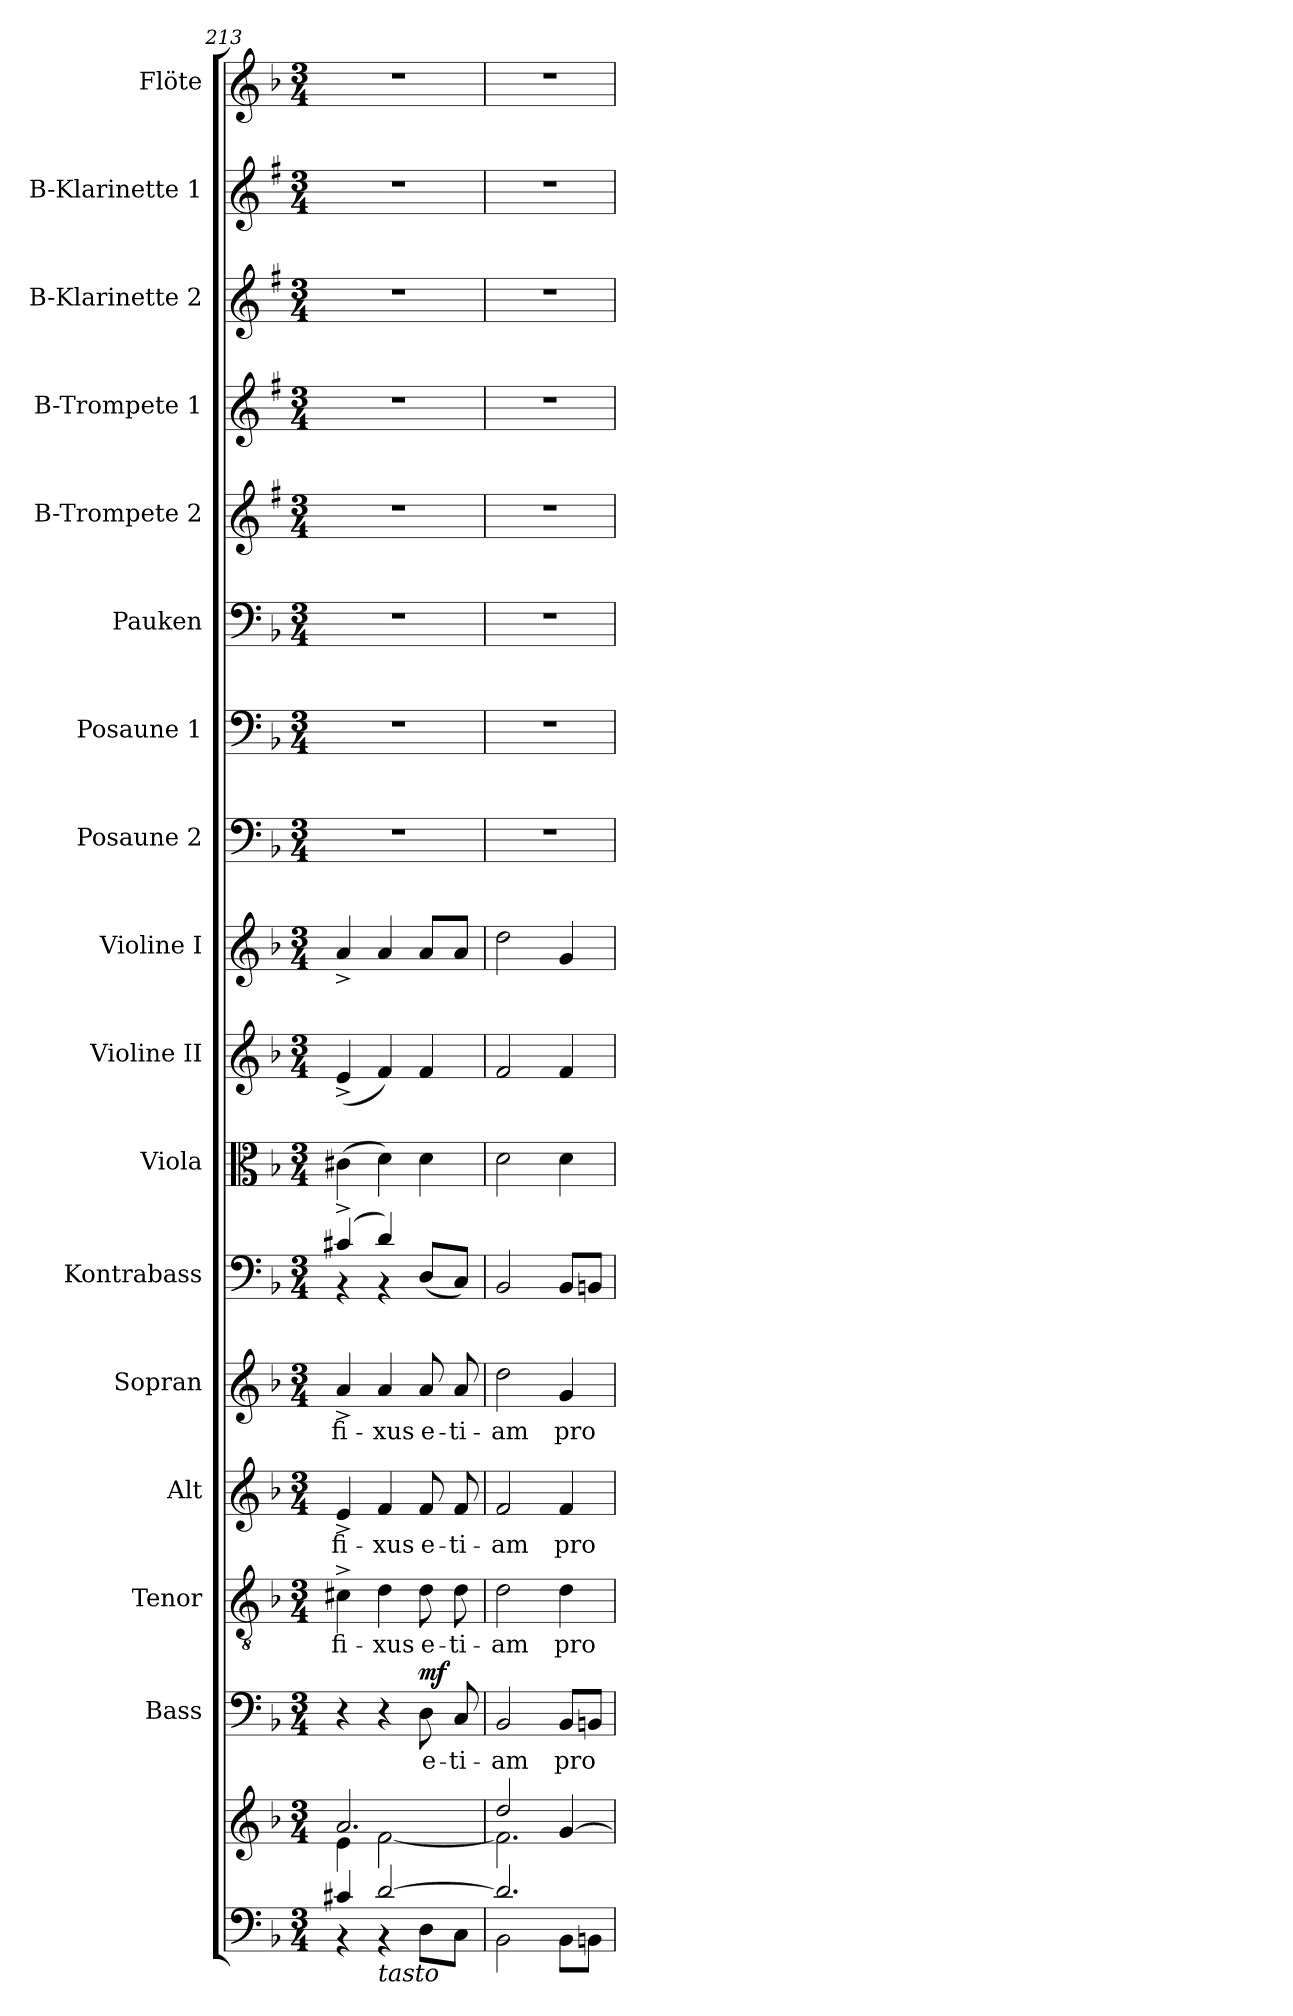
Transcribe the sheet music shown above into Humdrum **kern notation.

**kern	**kern	**kern	**text	**dynam	**kern	**text	**kern	**text	**kern	**text	**kern	**kern	**kern	**kern	**kern	**kern	**kern	**kern	**kern	**kern	**kern	**kern
*part17	*part17	*part16	*part16	*part16	*part15	*part15	*part14	*part14	*part13	*part13	*part12	*part11	*part10	*part9	*part8	*part7	*part6	*part5	*part4	*part3	*part2	*part1
*staff18	*staff17	*staff16	*staff16	*staff16	*staff15	*staff15	*staff14	*staff14	*staff13	*staff13	*staff12	*staff11	*staff10	*staff9	*staff8	*staff7	*staff6	*staff5	*staff4	*staff3	*staff2	*staff1
*	*	*I"Bass	*	*	*I"Tenor	*	*I"Alt	*	*I"Sopran	*	*I"Kontrabass	*I"Viola	*I"Violine II	*I"Violine I	*I"Posaune 2	*I"Posaune 1	*I"Pauken	*I"B-Trompete 2	*I"B-Trompete 1	*I"B-Klarinette 2	*I"B-Klarinette 1	*I"Flöte
*	*	*I'B.	*	*	*I'T.	*	*I'A.	*	*I'S.	*	*I'Kb.	*I'Vla.	*I'Vl. II	*I'Vl. I	*I'Pos. 2	*I'Pos. 1	*I'Pk.	*I'B Trp. 2	*I'B Trp. 1	*I'B Kl. 2	*I'B Kl. 1	*I'Fl.
*clefF4	*clefG2	*clefF4	*	*	*clefGv2	*	*clefG2	*	*clefG2	*	*clefF4	*clefC3	*clefG2	*clefG2	*clefF4	*clefF4	*clefF4	*clefG2	*clefG2	*clefG2	*clefG2	*clefG2
*	*	*	*	*	*	*	*	*	*	*	*ITrd7c12	*	*	*	*	*	*	*ITrd1c2	*ITrd1c2	*ITrd1c2	*ITrd1c2	*
*k[b-]	*k[b-]	*k[b-]	*	*	*k[b-]	*	*k[b-]	*	*k[b-]	*	*k[b-]	*k[b-]	*k[b-]	*k[b-]	*k[b-]	*k[b-]	*k[b-]	*k[b-]	*k[b-]	*k[b-]	*k[b-]	*k[b-]
*F:	*F:	*F:	*	*	*F:	*	*F:	*	*F:	*	*F:	*F:	*F:	*F:	*F:	*F:	*F:	*F:	*F:	*F:	*F:	*F:
*M3/4	*M3/4	*M3/4	*	*	*M3/4	*	*M3/4	*	*M3/4	*	*M3/4	*M3/4	*M3/4	*M3/4	*M3/4	*M3/4	*M3/4	*M3/4	*M3/4	*M3/4	*M3/4	*M3/4
=213	=213	=213	=213	=213	=213	=213	=213	=213	=213	=213	=213	=213	=213	=213	=213	=213	=213	=213	=213	=213	=213	=213
*^	*^	*	*	*	*	*	*	*	*	*	*	*	*	*	*	*	*	*	*	*	*	*
!	!	!	!	!	!	!	!	!LO:LY:b	!	!LO:LY:b	!	!LO:LY:b	!	!	!	!	!	!	!	!	!	!	!	!
*	*	*	*	*	*	*	*	*	*	*	*	*	*^	*	*	*	*	*	*	*	*	*	*	*
4c#X/	4r	2.a/	4e\	4r	.	.	4c#X^>\	-fi-	4e^>/	-fi-	4a^>/	-fi-	(4C#X^>/	4r	(>4c#X\	(<4e^</	4a^</	2.r	2.r	2.r	2.r	2.r	2.r	2.r	2.r
!LO:TX:b:i:t=tasto	!	!	!	!	!	!	!	!	!	!	!	!	!	!	!	!	!	!	!	!	!	!	!	!	!
!	!	!	!	!	!	!	!	!LO:LY:b	!	!LO:LY:b	!	!LO:LY:b	!	!	!	!	!	!	!	!	!	!	!	!	!
[>2d/	4r	.	[<2f\	4r	.	.	4d\	-xus	4f/	-xus	4a/	-xus	4D/)	4r	4d\)	4f/)	4a/	.	.	.	.	.	.	.	.
!	!	!	!	!	!LO:LY:b	!LO:DY:a	!	!LO:LY:b	!	!LO:LY:b	!	!LO:LY:b	!	!	!	!	!	!	!	!	!	!	!	!	!
.	8D\L	.	.	8D\	e-	mf	8d\	e-	8f/	e-	8a/	e-	(<8DD/L	4ryy	4d\	4f/	8a/L	.	.	.	.	.	.	.	.
!	!	!	!	!	!LO:LY:b	!	!	!LO:LY:b	!	!LO:LY:b	!	!LO:LY:b	!	!	!	!	!	!	!	!	!	!	!	!	!
.	8C\J	.	.	8C/	-ti-	.	8d\	-ti-	8f/	-ti-	8a/	-ti-	8CC/J)	.	.	.	8a/J	.	.	.	.	.	.	.	.
*	*	*	*	*	*	*	*	*	*	*	*	*	*v	*v	*	*	*	*	*	*	*	*	*	*	*
=214	=214	=214	=214	=214	=214	=214	=214	=214	=214	=214	=214	=214	=214	=214	=214	=214	=214	=214	=214	=214	=214	=214	=214	=214
!	!	!	!	!	!LO:LY:b	!	!	!LO:LY:b	!	!LO:LY:b	!	!LO:LY:b	!	!	!	!	!	!	!	!	!	!	!	!
2.d/]	2BB-\	2dd/	2.f\]	2BB-/	-am	.	2d\	-am	2f/	-am	2dd\	-am	2BBB-/	2d\	2f/	2dd\	2.r	2.r	2.r	2.r	2.r	2.r	2.r	2.r
!	!	!	!	!	!LO:LY:b	!	!	!LO:LY:b	!	!LO:LY:b	!	!LO:LY:b	!	!	!	!	!	!	!	!	!	!	!	!
.	8BB-\L	[>4g/	.	8BB-/L	pro	.	4d\	pro	4f/	pro	4g/	pro	8BBB-/L	4d\	4f/	4g/	.	.	.	.	.	.	.	.
.	8BBn\J	.	.	8BBn/J	.	.	.	.	.	.	.	.	8BBBn/J	.	.	.	.	.	.	.	.	.	.	.
*v	*v	*	*	*	*	*	*	*	*	*	*	*	*	*	*	*	*	*	*	*	*	*	*	*
*	*v	*v	*	*	*	*	*	*	*	*	*	*	*	*	*	*	*	*	*	*	*	*	*
=	=	=	=	=	=	=	=	=	=	=	=	=	=	=	=	=	=	=	=	=	=	=
*-	*-	*-	*-	*-	*-	*-	*-	*-	*-	*-	*-	*-	*-	*-	*-	*-	*-	*-	*-	*-	*-	*-
